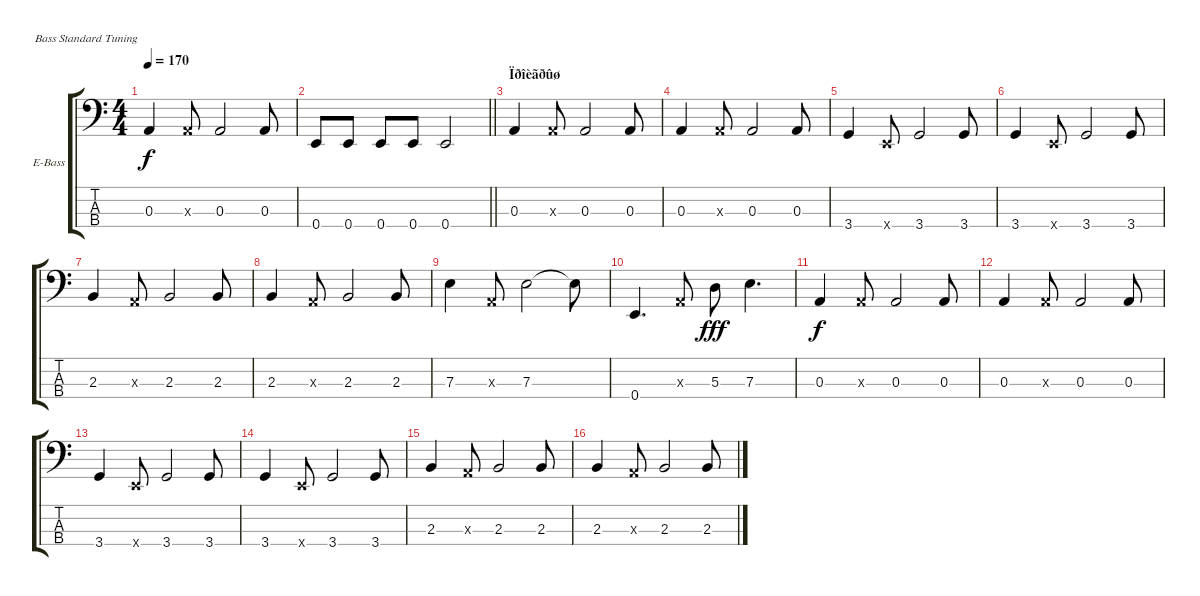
\bracketExtendMode groupsimilarinstruments
\firstSystemTrackNameOrientation horizontal
\otherSystemsTrackNameOrientation horizontal
\track ("Èãîðü Òèõîìèðîâ" "E-Bass") {instrument electricbassfinger}
\staff {score tabs}
\tuning (G2 D2 A1 E1)
\ts (4 4)
\tempo 170
\clef f4
\ks c
0.3.4{dy f} 0.3{x}.8 0.3.2 0.3.8 |
\barLineRight lightlight
0.4.8 0.4.8 0.4.8 0.4.8 0.4.2 |
\section ("" "Ïðîèãðûø")
0.3.4 0.3{x}.8 0.3.2 0.3.8 |
0.3.4 0.3{x}.8 0.3.2 0.3.8 |
3.4.4 0.4{x}.8 3.4.2 3.4.8 |
3.4.4 0.4{x}.8 3.4.2 3.4.8 |
2.3.4 0.3{x}.8 2.3.2 2.3.8 |
2.3.4 0.3{x}.8 2.3.2 2.3.8 |
7.3.4 0.3{x}.8 7.3.2 7.3{t}.8 |
0.4.4{d} 0.3{x}.8 5.3.8{dy fff} 7.3.4{d} |
0.3.4{dy f} 0.3{x}.8 0.3.2 0.3.8 |
0.3.4 0.3{x}.8 0.3.2 0.3.8 |
3.4.4 0.4{x}.8 3.4.2 3.4.8 |
3.4.4 0.4{x}.8 3.4.2 3.4.8 |
2.3.4 0.3{x}.8 2.3.2 2.3.8 |
2.3.4 0.3{x}.8 2.3.2 2.3.8
